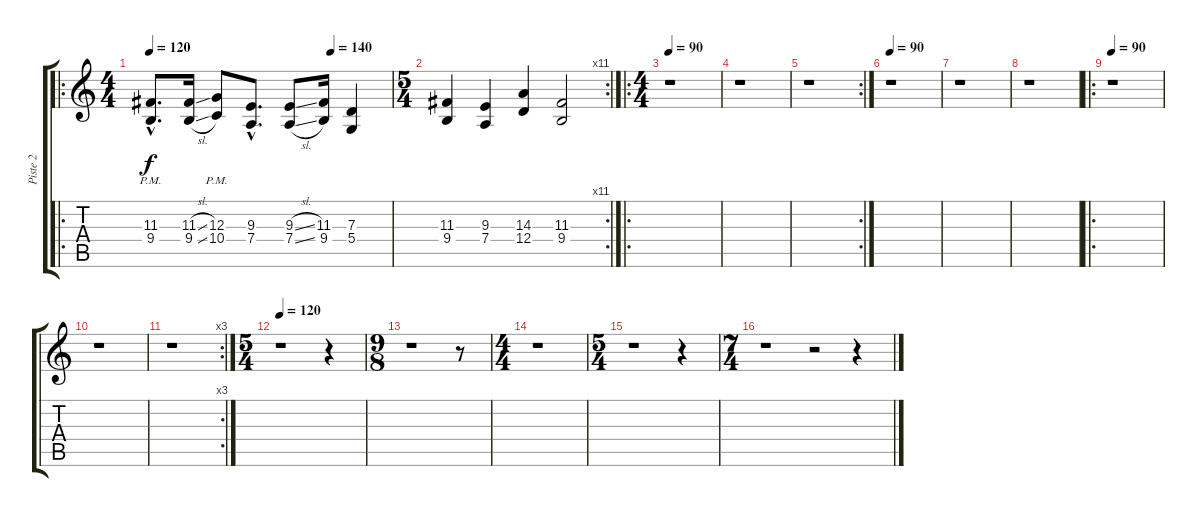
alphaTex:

\track ("Piste 2" "Piste 2") {instrument pad7halo}
\staff {score tabs}
\tuning (E4 B3 G3 D3 A2 E2) {hide}
\ro
\ts (4 4)
\tempo 120
\tempo 115
\tempo (140 0.75)
\tempo 120
\clef g2
\ks c
(11.3{hac} 9.4{hac pm}).8{d dy f instrument pad7halo} (11.3{sl} 9.4{sl}).16 (12.3{pm} 10.4{pm}).8 (9.3{hac} 7.4{hac}).8{d} (9.3{sl} 7.4{sl}).8 (11.3 9.4).16 (7.3 5.4).4 |
\rc 11
\ts (5 4)
(11.3 9.4).4 (9.3 7.4).4 (14.3 12.4).4 (11.3 9.4).2 |
\ro
\ts (4 4)
\tempo 90
r.1 |
r.1 |
\rc 2
r.1 |
\tempo 90
r.1 |
r.1 |
r.1 |
\ro
\tempo 90
r.1 |
r.1 |
\rc 3
r.1 |
\ts (5 4)
\tempo 120
r.1 r.4 |
\ts (9 8)
r.1 r.8 |
\ts (4 4)
r.1 |
\ts (5 4)
r.1 r.4 |
\ts (7 4)
r.1 r.2 r.4
